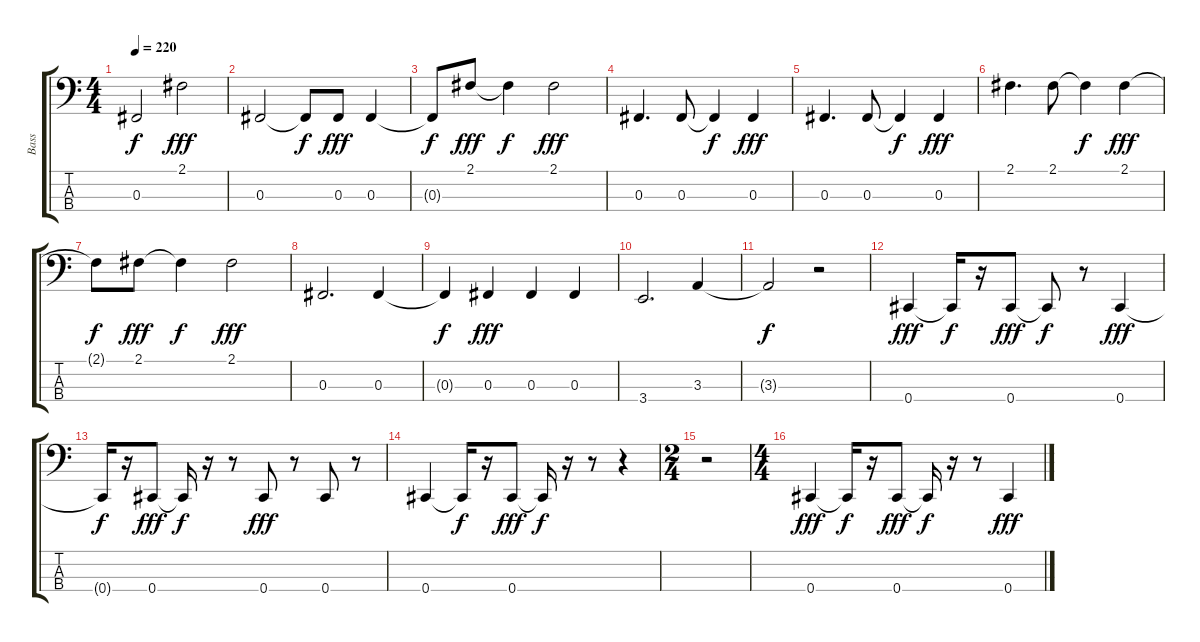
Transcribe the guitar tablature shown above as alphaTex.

\track ("Bass" "Bass") {instrument electricbasspick}
\staff {score tabs}
\tuning (E2 B1 Gb1 Db1) {hide}
\ts (4 4)
\tempo 220
\clef f4
\ks c
0.3{t}.2{dy f} 2.1.2{dy fff} |
0.3.2 0.3{t}.8{dy f} 0.3.8{dy fff} 0.3.4 |
0.3{t}.8{dy f} 2.1.8{dy fff} 2.1{t}.4{dy f} 2.1.2{dy fff} |
0.3.4{d} 0.3.8 0.3{t}.4{dy f} 0.3.4{dy fff} |
0.3.4{d} 0.3.8 0.3{t}.4{dy f} 0.3.4{dy fff} |
2.1.4{d} 2.1.8 2.1{t}.4{dy f} 2.1.4{dy fff} |
2.1{t}.8{dy f} 2.1.8{dy fff} 2.1{t}.4{dy f} 2.1.2{dy fff} |
0.3.2{d} 0.3.4 |
0.3{t}.4{dy f} 0.3.4{dy fff} 0.3.4 0.3.4 |
3.4.2{d} 3.3.4 |
3.3{t}.2{dy f} r.2 |
0.4.4{dy fff} 0.4{t}.16{dy f} r.16 0.4.8{dy fff} 0.4{t}.8{dy f} r.8 0.4.4{dy fff} |
0.4{t}.16{dy f} r.16 0.4.8{dy fff} 0.4{t}.16{dy f} r.16 r.8 0.4.8{dy fff} r.8 0.4.8 r.8 |
0.4.4 0.4{t}.16{dy f} r.16 0.4.8{dy fff} 0.4{t}.16{dy f} r.16 r.8 r.4 |
\ts (2 4)
r.2 |
\ts (4 4)
0.4.4{dy fff} 0.4{t}.16{dy f} r.16 0.4.8{dy fff} 0.4{t}.16{dy f} r.16 r.8 0.4.4{dy fff}
